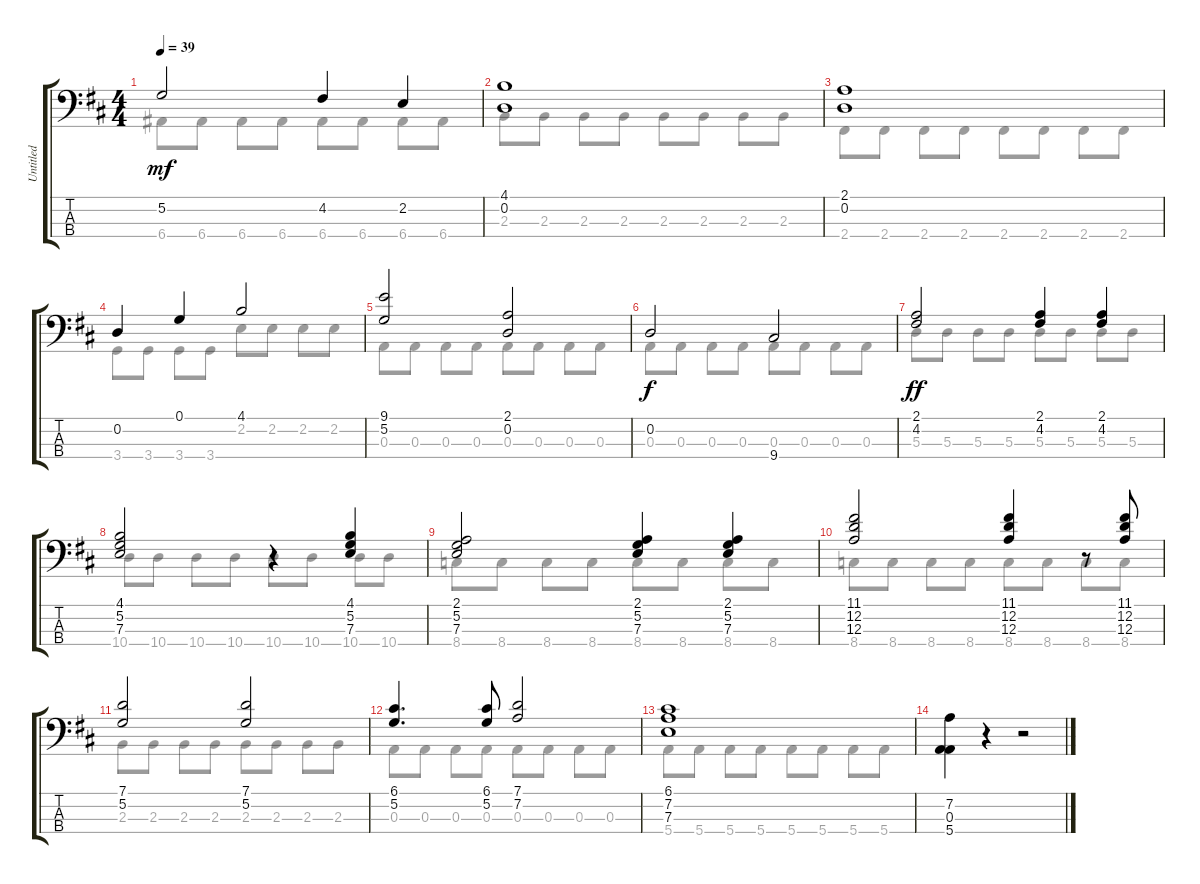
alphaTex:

\track ("Untitled" "Untitled") {instrument electricbassfinger}
\staff {score tabs}
\tuning (G2 D2 A1 E1) {hide}
\voice
\ts (4 4)
\tempo 39
\clef f4
\ks d
5.2.2{dy mf} 4.2.4 2.2.4 |
(4.1 0.2).1 |
(2.1 0.2).1 |
0.2.4 0.1.4 4.1.2 |
(9.1 5.2).2 (2.1 0.2).2 |
0.2.2{dy f} 9.4.2 |
(2.1 4.2).2{dy ff} (2.1 4.2).4 (2.1 4.2).4 |
(4.1 5.2 7.3).2 r.4 (4.1 5.2 7.3).4 |
(2.1 5.2 7.3).2 (2.1 5.2 7.3).4 (2.1 5.2 7.3).4 |
(11.1 12.2 12.3).2 (11.1 12.2 12.3).4 r.8 (11.1 12.2 12.3).8 |
(7.1 5.2).2 (7.1 5.2).2 |
(6.1 5.2).4{d} (6.1 5.2).8 (7.1 7.2).2 |
(6.1 7.2 7.3).1 |
(7.2 0.3 5.4).4 r.4 r.2
\voice
\clef f4
\ottava regular
\simile none
\ks d
6.4.8{dy mf} 6.4.8 6.4.8 6.4.8 6.4.8 6.4.8 6.4.8 6.4.8 |
2.3.8 2.3.8 2.3.8 2.3.8 2.3.8 2.3.8 2.3.8 2.3.8 |
2.4.8 2.4.8 2.4.8 2.4.8 2.4.8 2.4.8 2.4.8 2.4.8 |
3.4.8 3.4.8 3.4.8 3.4.8 2.2.8 2.2.8 2.2.8 2.2.8 |
0.3.8 0.3.8 0.3.8 0.3.8 0.3.8 0.3.8 0.3.8 0.3.8 |
0.3.8{dy f} 0.3.8 0.3.8 0.3.8 0.3.8 0.3.8 0.3.8 0.3.8 |
5.3.8{dy ff} 5.3.8 5.3.8 5.3.8 5.3.8 5.3.8 5.3.8 5.3.8 |
10.4.8 10.4.8 10.4.8 10.4.8 10.4.8 10.4.8 10.4.8 10.4.8 |
8.4.8 8.4.8 8.4.8 8.4.8 8.4.8 8.4.8 8.4.8 8.4.8 |
8.4.8 8.4.8 8.4.8 8.4.8 8.4.8 8.4.8 8.4.8 8.4.8 |
2.3.8 2.3.8 2.3.8 2.3.8 2.3.8 2.3.8 2.3.8 2.3.8 |
0.3.8 0.3.8 0.3.8 0.3.8 0.3.8 0.3.8 0.3.8 0.3.8 |
5.4.8 5.4.8 5.4.8 5.4.8 5.4.8 5.4.8 5.4.8 5.4.8 |
